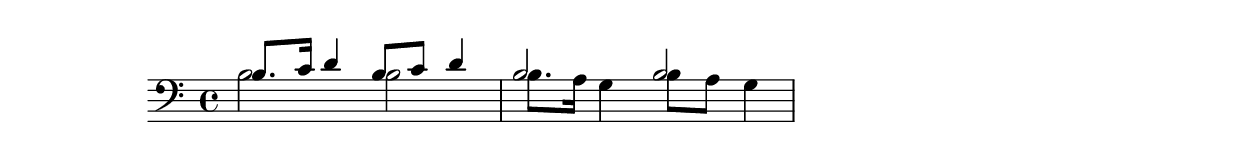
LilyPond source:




\header { texidoc = "Collision resolution tries to put notes with dots
  on the right side."
}

\version "2.1.26"
\paper { raggedright= ##t }

% todo: b2 (up) + b8 down looks strange compared to c2up + b8. (down)
\score{
        \context Staff \notes <<
                \clef "bass"
		{ b8. c'16 d'4 b8  c'8  d'4 b2 b2  }
		\\
		{ b2 b2 b8. a16 g4 b8 a g4 }
        >>
}



